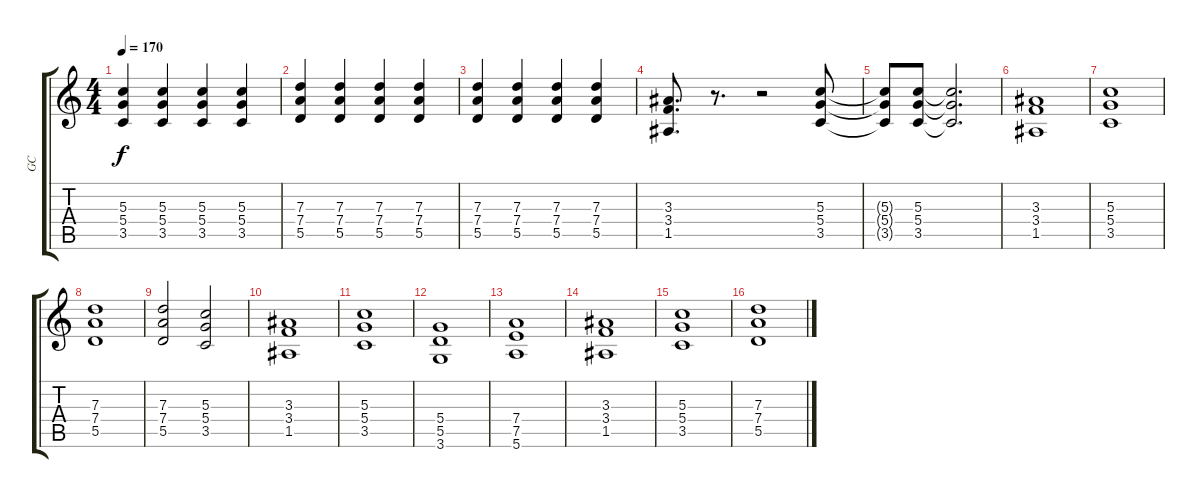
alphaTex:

\track ("GC" "GC") {instrument distortionguitar}
\staff {score tabs}
\tuning (E4 B3 G3 D3 A2 E2) {hide}
\ts (4 4)
\tempo 170
\clef g2
\ks c
(5.3 5.4 3.5).4{dy f} (5.3 5.4 3.5).4 (5.3 5.4 3.5).4 (5.3 5.4 3.5).4 |
(7.3 7.4 5.5).4 (7.3 7.4 5.5).4 (7.3 7.4 5.5).4 (7.3 7.4 5.5).4 |
(7.3 7.4 5.5).4 (7.3 7.4 5.5).4 (7.3 7.4 5.5).4 (7.3 7.4 5.5).4 |
(3.3 3.4 1.5).8{d} r.8{d} r.2 (5.3 5.4 3.5).8 |
(5.3{t} 5.4{t} 3.5{t}).8 (5.3 5.4 3.5).8 (5.3{t} 5.4{t} 3.5{t}).2{d} |
(3.3 3.4 1.5).1 |
(5.3 5.4 3.5).1 |
(7.3 7.4 5.5).1 |
(7.3 7.4 5.5).2 (5.3 5.4 3.5).2 |
(3.3 3.4 1.5).1 |
(5.3 5.4 3.5).1 |
(5.4 5.5 3.6).1 |
(7.4 7.5 5.6).1 |
(3.3 3.4 1.5).1 |
(5.3 5.4 3.5).1 |
(7.3 7.4 5.5).1
